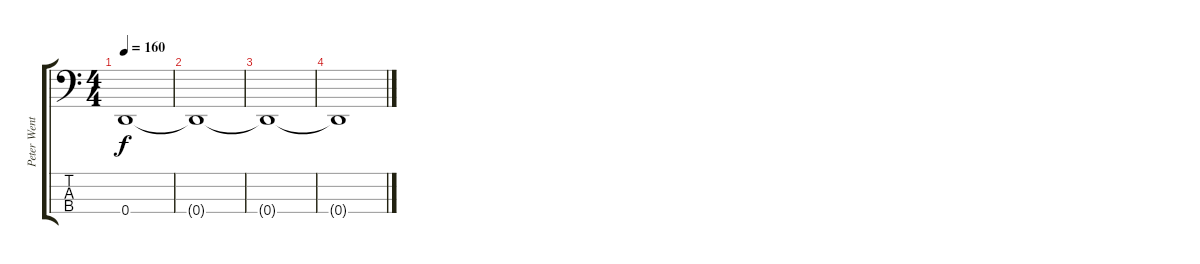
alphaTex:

\track ("Peter Wentz (Bass)" "Peter Went") {instrument electricbasspick}
\staff {score tabs}
\tuning (G2 D2 A1 D1) {hide}
\ts (4 4)
\tempo 160
\clef f4
\ks c
0.4{t}.1{dy f} |
0.4{t}.1 |
0.4{t}.1 |
0.4{t}.1
